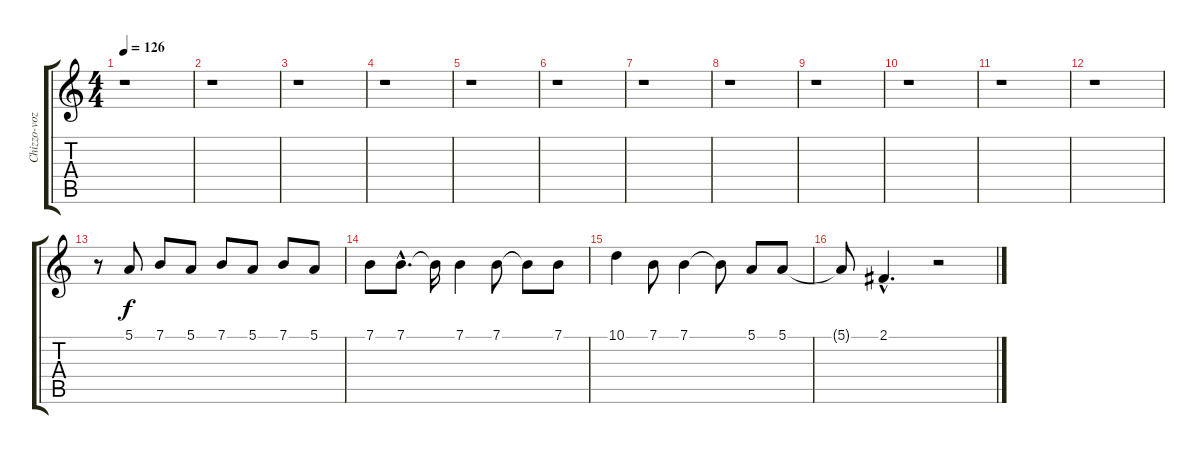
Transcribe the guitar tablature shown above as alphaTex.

\track ("Chizzo-voz" "Chizzo-voz") {instrument lead8bassandlead}
\staff {score tabs}
\tuning (E4 B3 G3 D3 A2 E2) {hide}
\ts (4 4)
\tempo 126
\clef g2
\ks c
r.1{dy f} |
r.1 |
r.1 |
r.1 |
r.1 |
r.1 |
r.1 |
r.1 |
r.1 |
r.1 |
r.1 |
r.1 |
r.8 5.1.8 7.1.8 5.1.8 7.1.8 5.1.8 7.1.8 5.1.8 |
7.1.8 7.1{hac}.8{d} 7.1{t}.16 7.1.4 7.1.8 7.1{t}.8 7.1.8 |
10.1.4 7.1.8 7.1.4 7.1{t}.8 5.1.8 5.1.8 |
5.1{t}.8 2.1{hac}.4{d} r.2
